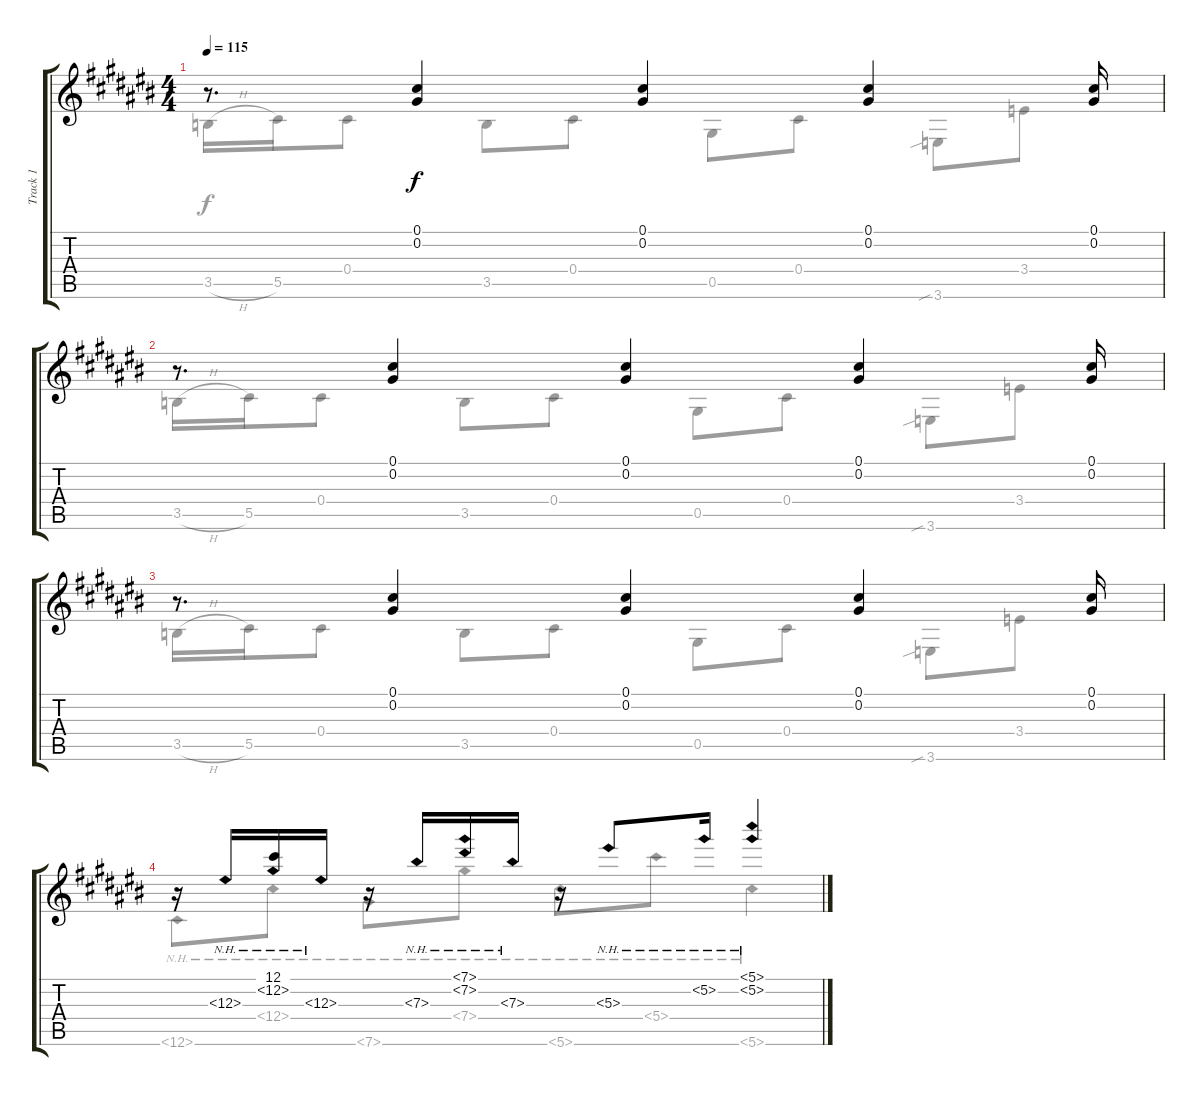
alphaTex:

\track ("Track 1" "Track 1") {instrument acousticguitarsteel}
\staff {score tabs}
\tuning (Db4 Ab3 F3 Db3 Ab2 Db2) {hide}
\voice
\ts (4 4)
\tempo 115
\clef g2
\ks c#
r.8{d dy f} (0.1 0.2).4 (0.1 0.2).4 (0.1 0.2).4 (0.1 0.2).16 |
r.8{d} (0.1 0.2).4 (0.1 0.2).4 (0.1 0.2).4 (0.1 0.2).16 |
r.8{d} (0.1 0.2).4 (0.1 0.2).4 (0.1 0.2).4 (0.1 0.2).16 |
r.16 12.3{nh}.16 (12.1 12.2{nh}).16 12.3{nh}.16 r.16 7.3{nh}.16 (7.1{nh} 7.2{nh}).16 7.3{nh}.16 r.16 5.3{nh}.8 5.2{nh}.16 (5.1{nh} 5.2{nh}).4
\voice
\clef g2
\ottava regular
\simile none
\ks c#
3.5{h}.16{dy f} 5.5.16 0.4.8 3.5.8 0.4.8 0.5.8 0.4.8 3.6{sib}.8 3.4.8 |
3.5{h}.16 5.5.16 0.4.8 3.5.8 0.4.8 0.5.8 0.4.8 3.6{sib}.8 3.4.8 |
3.5{h}.16 5.5.16 0.4.8 3.5.8 0.4.8 0.5.8 0.4.8 3.6{sib}.8 3.4.8 |
12.6{nh}.8 12.4{nh}.8 7.6{nh}.8 7.4{nh}.8 5.6{nh}.8 5.4{nh}.8 5.6{nh}.4
